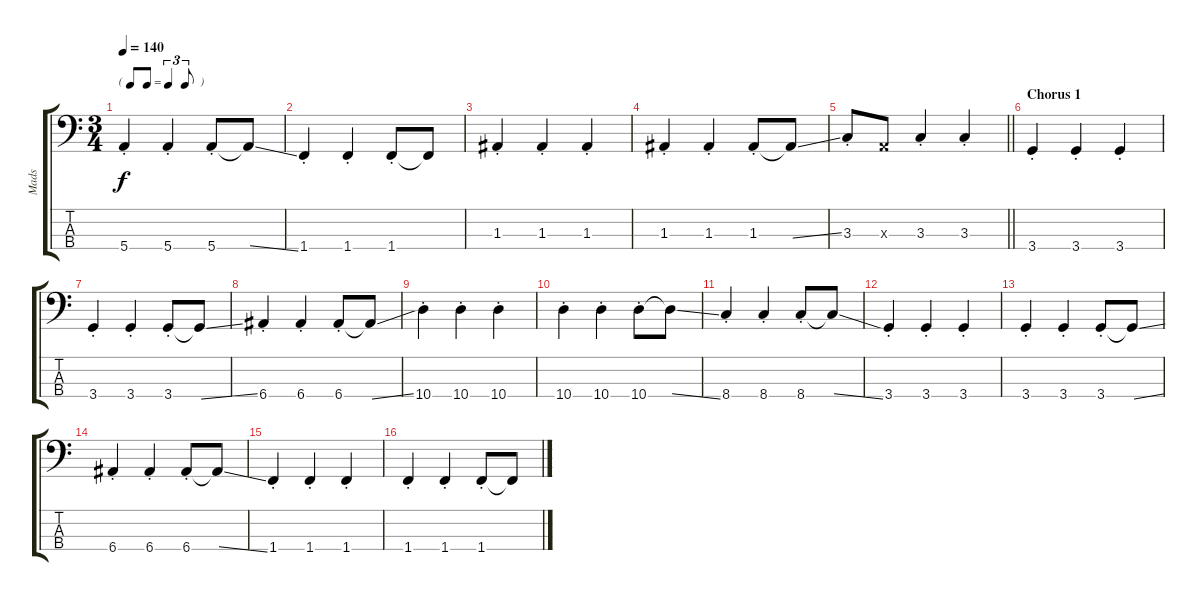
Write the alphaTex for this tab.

\track ("Mads " "Mads ") {instrument electricbassfinger}
\staff {score tabs}
\tuning (G2 D2 A1 E1) {hide}
\ts (3 4)
\tf triplet8th
\tempo 140
\clef f4
\ks c
5.4{st}.4{dy f} 5.4{st}.4 5.4{st}.8 5.4{ss t}.8 |
1.4{st}.4 1.4{st}.4 1.4{st}.8 1.4{t}.8 |
1.3{st}.4 1.3{st}.4 1.3{st}.4 |
1.3{st}.4 1.3{st}.4 1.3{st}.8 1.3{ss t}.8 |
\barLineRight lightlight
3.3{st}.8 0.3{x}.8 3.3{st}.4 3.3{st}.4 |
\section ("" "Chorus 1")
3.4{st}.4 3.4{st}.4 3.4{st}.4 |
3.4{st}.4 3.4{st}.4 3.4{st}.8 3.4{ss t}.8 |
6.4{st}.4 6.4{st}.4 6.4{st}.8 6.4{ss t}.8 |
10.4{st}.4 10.4{st}.4 10.4{st}.4 |
10.4{st}.4 10.4{st}.4 10.4{st}.8 10.4{ss t}.8 |
8.4{st}.4 8.4{st}.4 8.4{st}.8 8.4{ss t}.8 |
3.4{st}.4 3.4{st}.4 3.4{st}.4 |
3.4{st}.4 3.4{st}.4 3.4{st}.8 3.4{ss t}.8 |
6.4{st}.4 6.4{st}.4 6.4{st}.8 6.4{ss t}.8 |
1.4{st}.4 1.4{st}.4 1.4{st}.4 |
1.4{st}.4 1.4{st}.4 1.4{st}.8 1.4{ss t}.8
